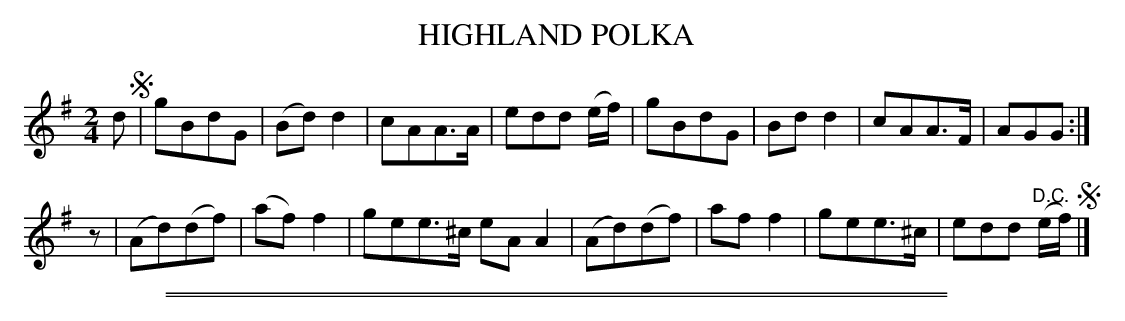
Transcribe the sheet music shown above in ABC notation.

X:1
T: HIGHLAND POLKA
M: 2/4
L: 1/8
K: G
d !segno!|\
gBdG | (Bd)d2 | cAA>A | edd (e/f/) |\
gBdG | Bdd2 | cAA>F | AGG :|
z |\
(Ad)(df) | (af)f2 | gee>^c eAA2 |\
(Ad)(df) | aff2 | gee>^c | edd "^D.C."(e/f/) !segno!|]
